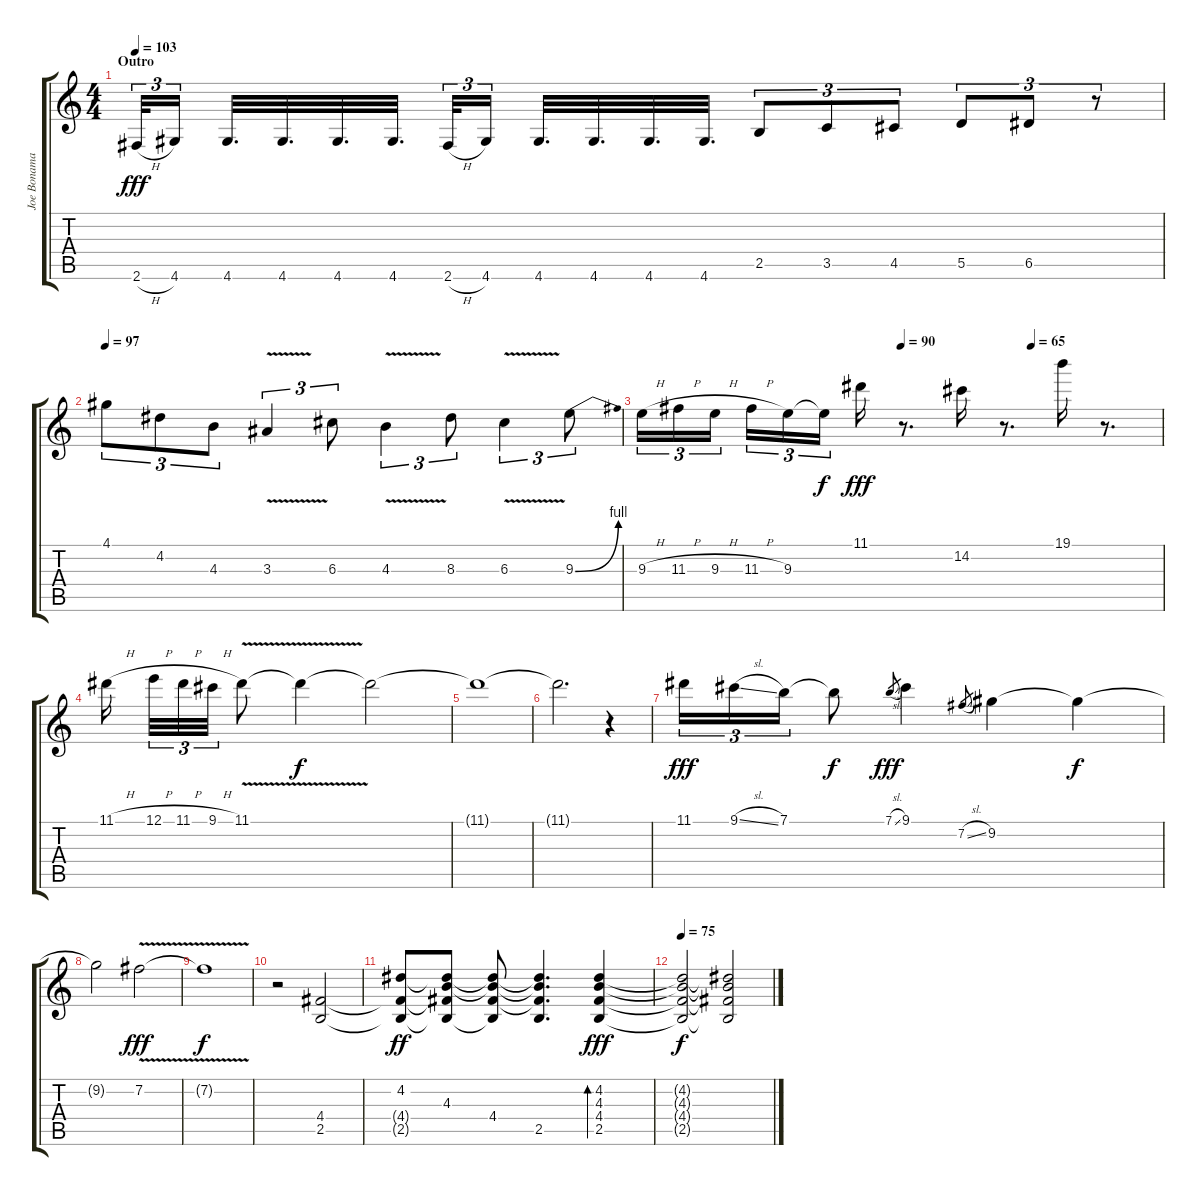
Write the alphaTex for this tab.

\track ("Joe Bonamassa" "Joe Bonama") {instrument overdrivenguitar}
\staff {score tabs}
\tuning (E4 B3 G3 D3 A2 E2) {hide}
\ts (4 4)
\section ("" "Outro")
\tempo 103
\clef g2
\ks c
2.6{h}.32{tu (3 2) dy fff} 4.6.16{tu (3 2) beam splitsecondary} 4.6.32{d} 4.6.32{d} 4.6.32{d} 4.6.32{d} 2.6{h}.32{tu (3 2)} 4.6.16{tu (3 2) beam splitsecondary} 4.6.32{d} 4.6.32{d} 4.6.32{d} 4.6.32{d} 2.5.8{tu (3 2)} 3.5.8{tu (3 2)} 4.5.8{tu (3 2)} 5.5.8{tu (3 2)} 6.5.8{tu (3 2)} r.8{tu (3 2)} |
\tempo 97
4.1.8{tu (3 2)} 4.2.8{tu (3 2)} 4.3.8{tu (3 2)} 3.3{v}.4{tu (3 2)} 6.3.8{tu (3 2)} 4.3{v}.4{tu (3 2)} 8.3.8{tu (3 2)} 6.3{v}.4{tu (3 2)} 9.3{be (bend 0 0 60 4)}.8{tu (3 2)} |
\tempo (90 0.5)
\tempo (65 0.75)
9.3{h}.16{tu (3 2)} 11.3{h}.16{tu (3 2)} 9.3{h}.16{tu (3 2) beam splitsecondary} 11.3{h}.16{tu (3 2)} 9.3.16{tu (3 2)} 9.3{t}.16{tu (3 2) dy f} 11.1.16{dy fff} r.8{d} 14.2.16 r.8{d} 19.1.16 r.8{d} |
11.1{h}.16{beam splitsecondary} 12.1{h}.32{tu (3 2)} 11.1{h}.32{tu (3 2)} 9.1{h}.32{tu (3 2)} 11.1{v}.8 11.1{t}.4{dy f} 11.1{t}.2 |
11.1{t}.1 |
11.1{t}.2{d} r.4 |
11.1.16{tu (3 2) dy fff} 9.1{sl}.16{tu (3 2)} 7.1.16{tu (3 2)} 7.1{t}.8{dy f} 7.1{sl}.8{gr dy fff} 9.1.4 7.2{sl}.8{gr} 9.2.4 9.2{t}.4{dy f} |
9.2{t}.2 7.2{v}.2{dy fff} |
7.2{t}.1{dy f volume 0} |
r.2{volume 16} (4.4 2.5).2 |
(4.2 4.4{t} 2.5{t}).8{dy ff} (4.2{t} 4.3 4.4{t} 2.5{t}).8 (4.2{t} 4.3{t} 4.4 2.5{t}).8 (4.2{t} 4.3{t} 4.4{t} 2.5).4{d} (4.2 4.3 4.4 2.5).4{bd 60 dy fff} |
\tempo 75
(4.2{t} 4.3{t} 4.4{t} 2.5{t}).2{dy f volume 0} (4.2{t} 4.3{t} 4.4{t} 2.5{t}).2
